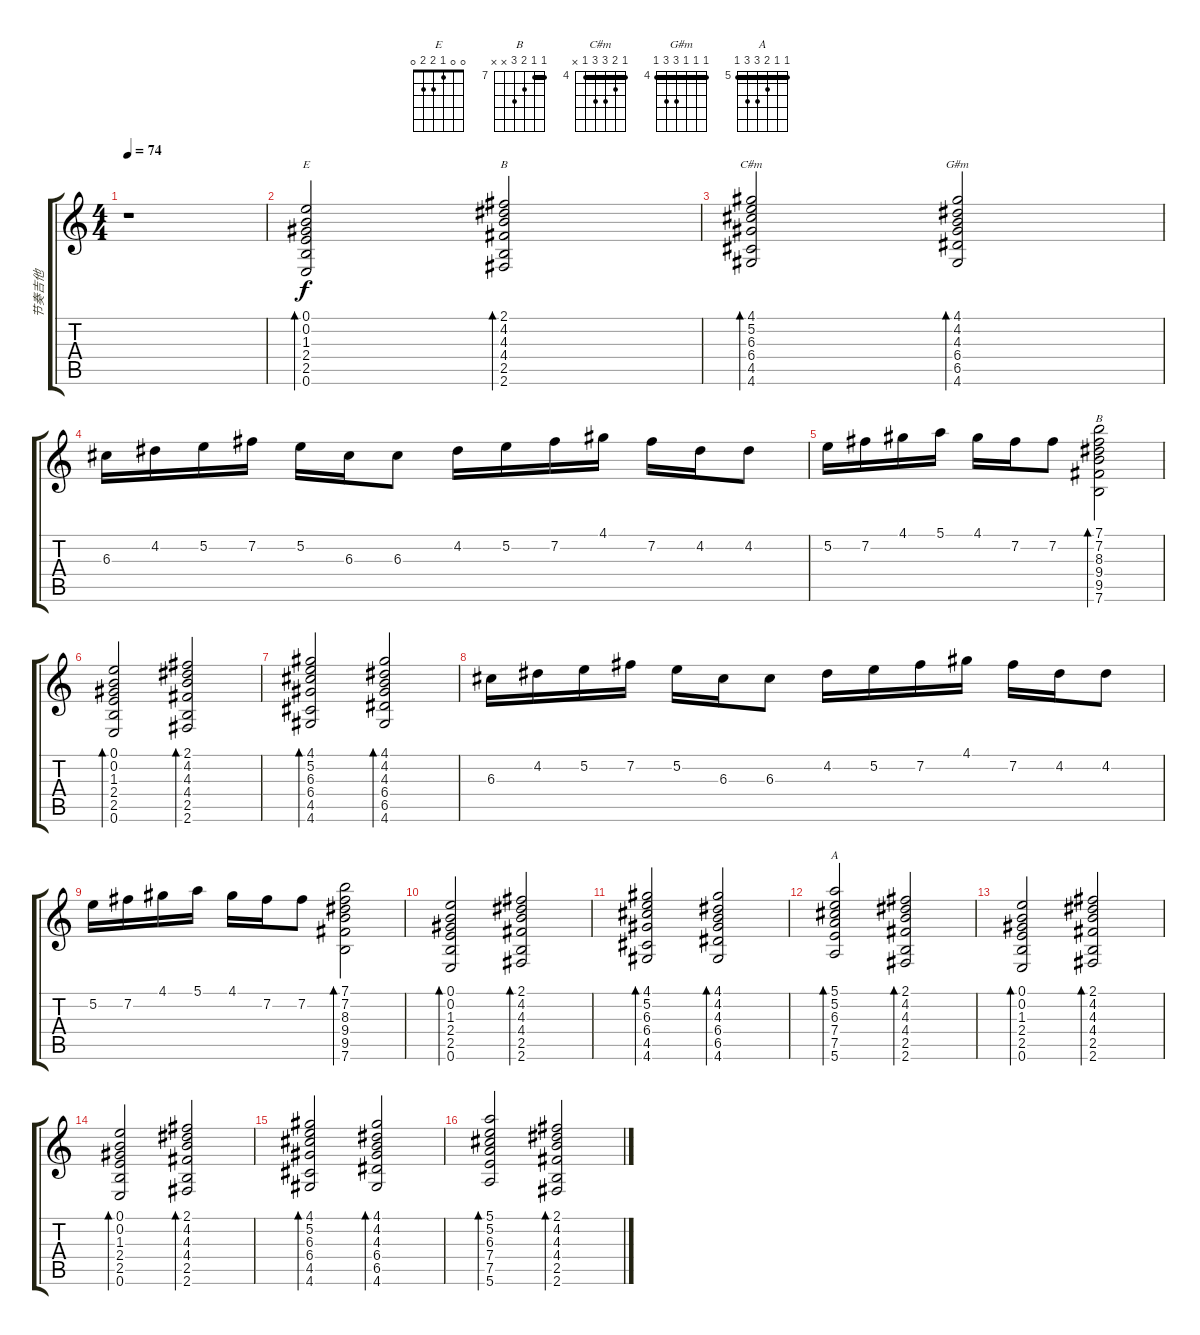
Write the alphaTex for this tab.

\track ("节奏吉他" "节奏吉他") {instrument acousticguitarsteel}
\staff {score tabs}
\tuning (E4 B3 G3 D3 A2 E2) {hide}
\chord ("E" 0 0 1 2 2 0)
\chord ("B" 2 4 4 4 2 x) {barre 2}
\chord ("C#m" 4 5 6 6 4 x) {firstfret 4 barre 4}
\chord ("G#m" 4 4 4 6 6 4) {firstfret 4 barre 4}
\chord ("B" 7 7 8 9 x x) {firstfret 7 barre 7}
\chord ("A" 5 5 6 7 7 5) {firstfret 5 barre 5}
\ts (4 4)
\tempo 74
\clef g2
\ks c
r.1{dy f instrument acousticguitarsteel} |
(0.1 0.2 1.3 2.4 2.5 0.6).2{bd 120 ch "E"} (2.1 4.2 4.3 4.4 2.5 2.6).2{bd 120 ch "B"} |
(4.1 5.2 6.3 6.4 4.5 4.6).2{bd 120 ch "C#m"} (4.1 4.2 4.3 6.4 6.5 4.6).2{bd 120 ch "G#m"} |
6.3.16 4.2.16 5.2.16 7.2.16 5.2.16 6.3.16 6.3.8 4.2.16 5.2.16 7.2.16 4.1.16 7.2.16 4.2.16 4.2.8 |
5.2.16 7.2.16 4.1.16 5.1.16 4.1.16 7.2.16 7.2.8 (7.1 7.2 8.3 9.4 9.5 7.6).2{bd 120 ch "B"} |
(0.1 0.2 1.3 2.4 2.5 0.6).2{bd 120} (2.1 4.2 4.3 4.4 2.5 2.6).2{bd 120} |
(4.1 5.2 6.3 6.4 4.5 4.6).2{bd 120} (4.1 4.2 4.3 6.4 6.5 4.6).2{bd 120} |
6.3.16 4.2.16 5.2.16 7.2.16 5.2.16 6.3.16 6.3.8 4.2.16 5.2.16 7.2.16 4.1.16 7.2.16 4.2.16 4.2.8 |
5.2.16 7.2.16 4.1.16 5.1.16 4.1.16 7.2.16 7.2.8 (7.1 7.2 8.3 9.4 9.5 7.6).2{bd 120} |
(0.1 0.2 1.3 2.4 2.5 0.6).2{bd 120} (2.1 4.2 4.3 4.4 2.5 2.6).2{bd 120} |
(4.1 5.2 6.3 6.4 4.5 4.6).2{bd 120} (4.1 4.2 4.3 6.4 6.5 4.6).2{bd 120} |
(5.1 5.2 6.3 7.4 7.5 5.6).2{bd 120 ch "A"} (2.1 4.2 4.3 4.4 2.5 2.6).2{bd 120} |
(0.1 0.2 1.3 2.4 2.5 0.6).2{bd 120} (2.1 4.2 4.3 4.4 2.5 2.6).2{bd 120} |
(0.1 0.2 1.3 2.4 2.5 0.6).2{bd 120} (2.1 4.2 4.3 4.4 2.5 2.6).2{bd 120} |
(4.1 5.2 6.3 6.4 4.5 4.6).2{bd 120} (4.1 4.2 4.3 6.4 6.5 4.6).2{bd 120} |
(5.1 5.2 6.3 7.4 7.5 5.6).2{bd 120} (2.1 4.2 4.3 4.4 2.5 2.6).2{bd 120}
